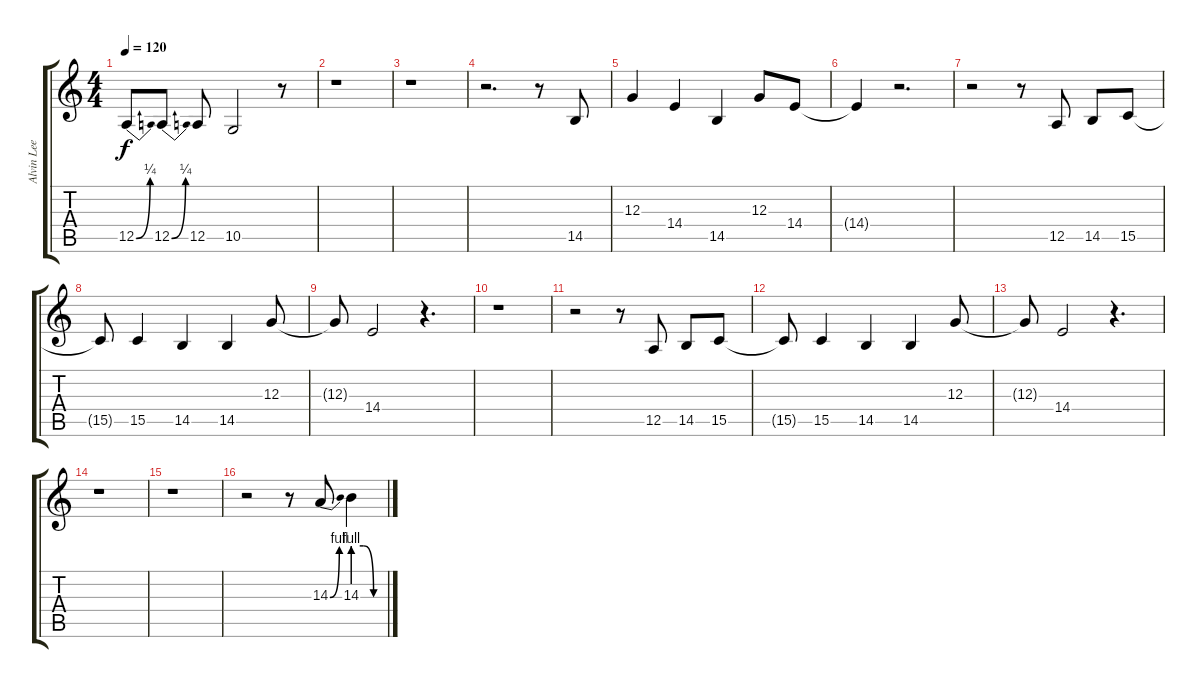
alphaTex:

\track ("Alvin Lee (vocal)" "Alvin Lee ") {instrument flute}
\staff {score tabs}
\tuning (E4 B3 G3 D3 A2 E2) {hide}
\ts (4 4)
\tempo 120
\clef g2
\ks c
12.5{be (bend 0 0 60 1)}.8{dy f} 12.5{be (bend 0 0 60 1)}.8 12.5.8 10.5.2 r.8 |
r.1 |
r.1 |
r.2{d} r.8 14.5.8 |
12.3.4 14.4.4 14.5.4 12.3.8 14.4.8 |
14.4{t}.4 r.2{d} |
r.2 r.8 12.5.8 14.5.8 15.5.8 |
15.5{t}.8 15.5.4 14.5.4 14.5.4 12.3.8 |
12.3{t}.8 14.4.2 r.4{d} |
r.1 |
r.2 r.8 12.5.8 14.5.8 15.5.8 |
15.5{t}.8 15.5.4 14.5.4 14.5.4 12.3.8 |
12.3{t}.8 14.4.2 r.4{d} |
r.1 |
r.1 |
r.2 r.8 14.3{be (bend 0 0 60 4)}.8 14.3{be (custom 0 4 20 4 40 0 60 0)}.4
